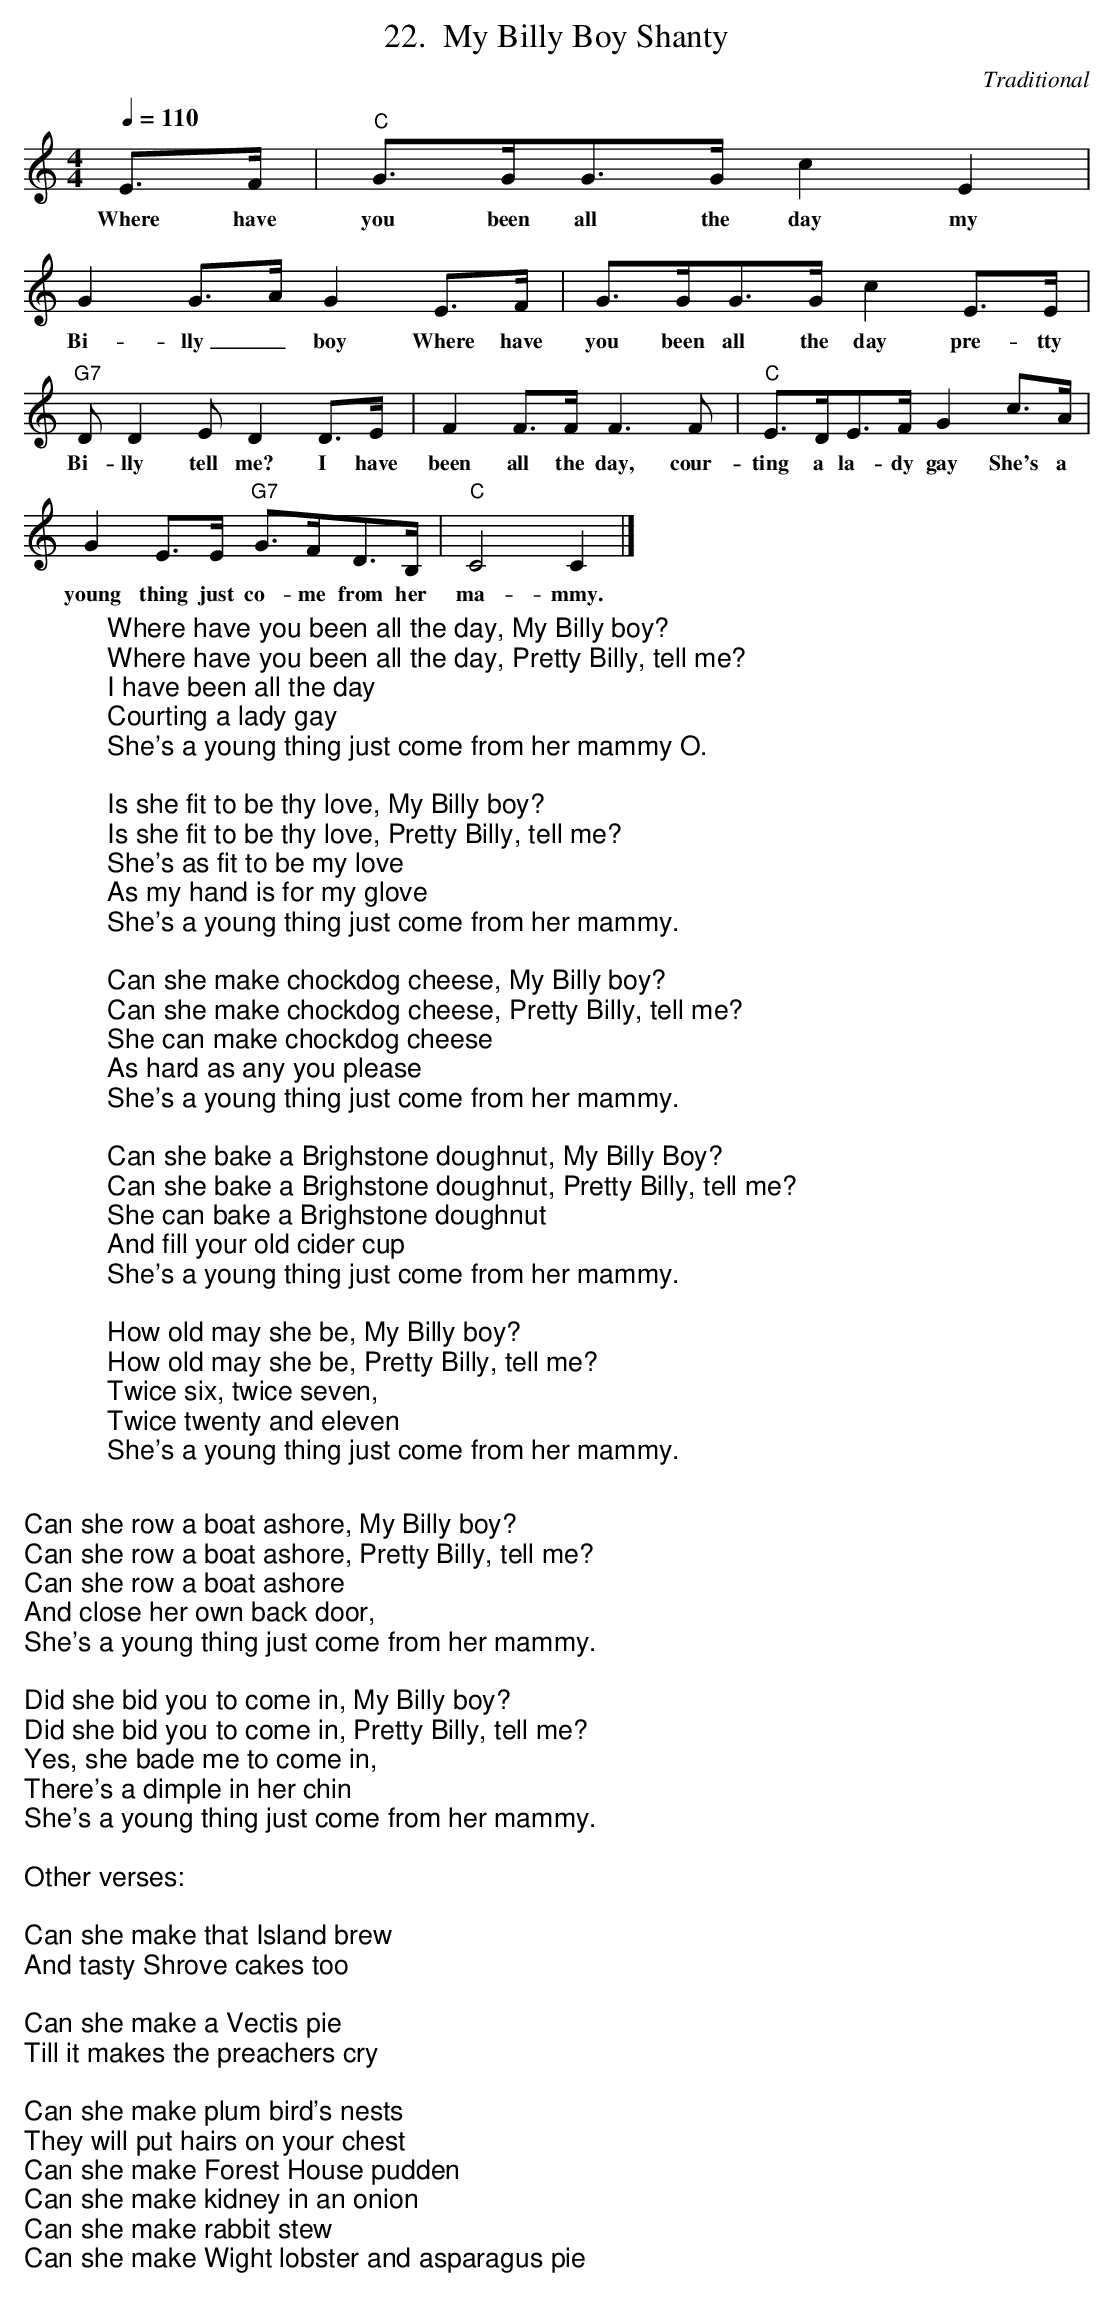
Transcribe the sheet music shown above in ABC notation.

X:1
T:My Billy Boy Shanty
C:Traditional
M:4/4
Q: 1/4=110
K:C
E3/F/|"C"G3/G/G3/G/c2E2|G2G3/A/G2E3/F/|G3/G/G3/G/c2E3/E/|
w:Where have you been all the day my Bi-lly_boy Where have you been all the day pre-tty
"G7"DD2ED2D3/E/|F2F3/F/F3F|"C"E3/D/E3/F/G2c3/A/|
w: Bi-lly tell me? I have been all the day, cour-ting a la-dy gay She's a
G2E3/E/ "G7"G3/F/D3/B,/|"C"C4C2|]
w: young thing just co-me from her ma-mmy.
W:Where have you been all the day, My Billy boy?
W:Where have you been all the day, Pretty Billy, tell me?
W:I have been all the day
W:Courting a lady gay
W:She's a young thing just come from her mammy O.
W:
W:Is she fit to be thy love, My Billy boy?
W:Is she fit to be thy love, Pretty Billy, tell me?
W:She's as fit to be my love
W:As my hand is for my glove
W:She's a young thing just come from her mammy.
W:
W:Can she make chockdog cheese, My Billy boy?
W:Can she make chockdog cheese, Pretty Billy, tell me?
W:She can make chockdog cheese
W:As hard as any you please
W:She's a young thing just come from her mammy.
W:
W:Can she bake a Brighstone doughnut, My Billy Boy?
W:Can she bake a Brighstone doughnut, Pretty Billy, tell me?
W:She can bake a Brighstone doughnut
W:And fill your old cider cup
W:She's a young thing just come from her mammy.
W:
W:How old may she be, My Billy boy?
W:How old may she be, Pretty Billy, tell me?
W:Twice six, twice seven,
W:Twice twenty and eleven
W:She's a young thing just come from her mammy.
W:
W:Can she row a boat ashore, My Billy boy?
W:Can she row a boat ashore, Pretty Billy, tell me?
W:Can she row a boat ashore
W:And close her own back door,
W:She's a young thing just come from her mammy.
W:
W:Did she bid you to come in, My Billy boy?
W:Did she bid you to come in, Pretty Billy, tell me?
W:Yes, she bade me to come in,
W:There's a dimple in her chin
W:She's a young thing just come from her mammy.
W:
W:Other verses:
W:
W:Can she make that Island brew
W:And tasty Shrove cakes too
W:
W:Can she make a Vectis pie
W:Till it makes the preachers cry
W:
W:Can she make plum bird's nests
W:They will put hairs on your chest
W:Can she make Forest House pudden
W:Can she make kidney in an onion
W:Can she make rabbit stew
W:Can she make Wight lobster and asparagus pie
W:
